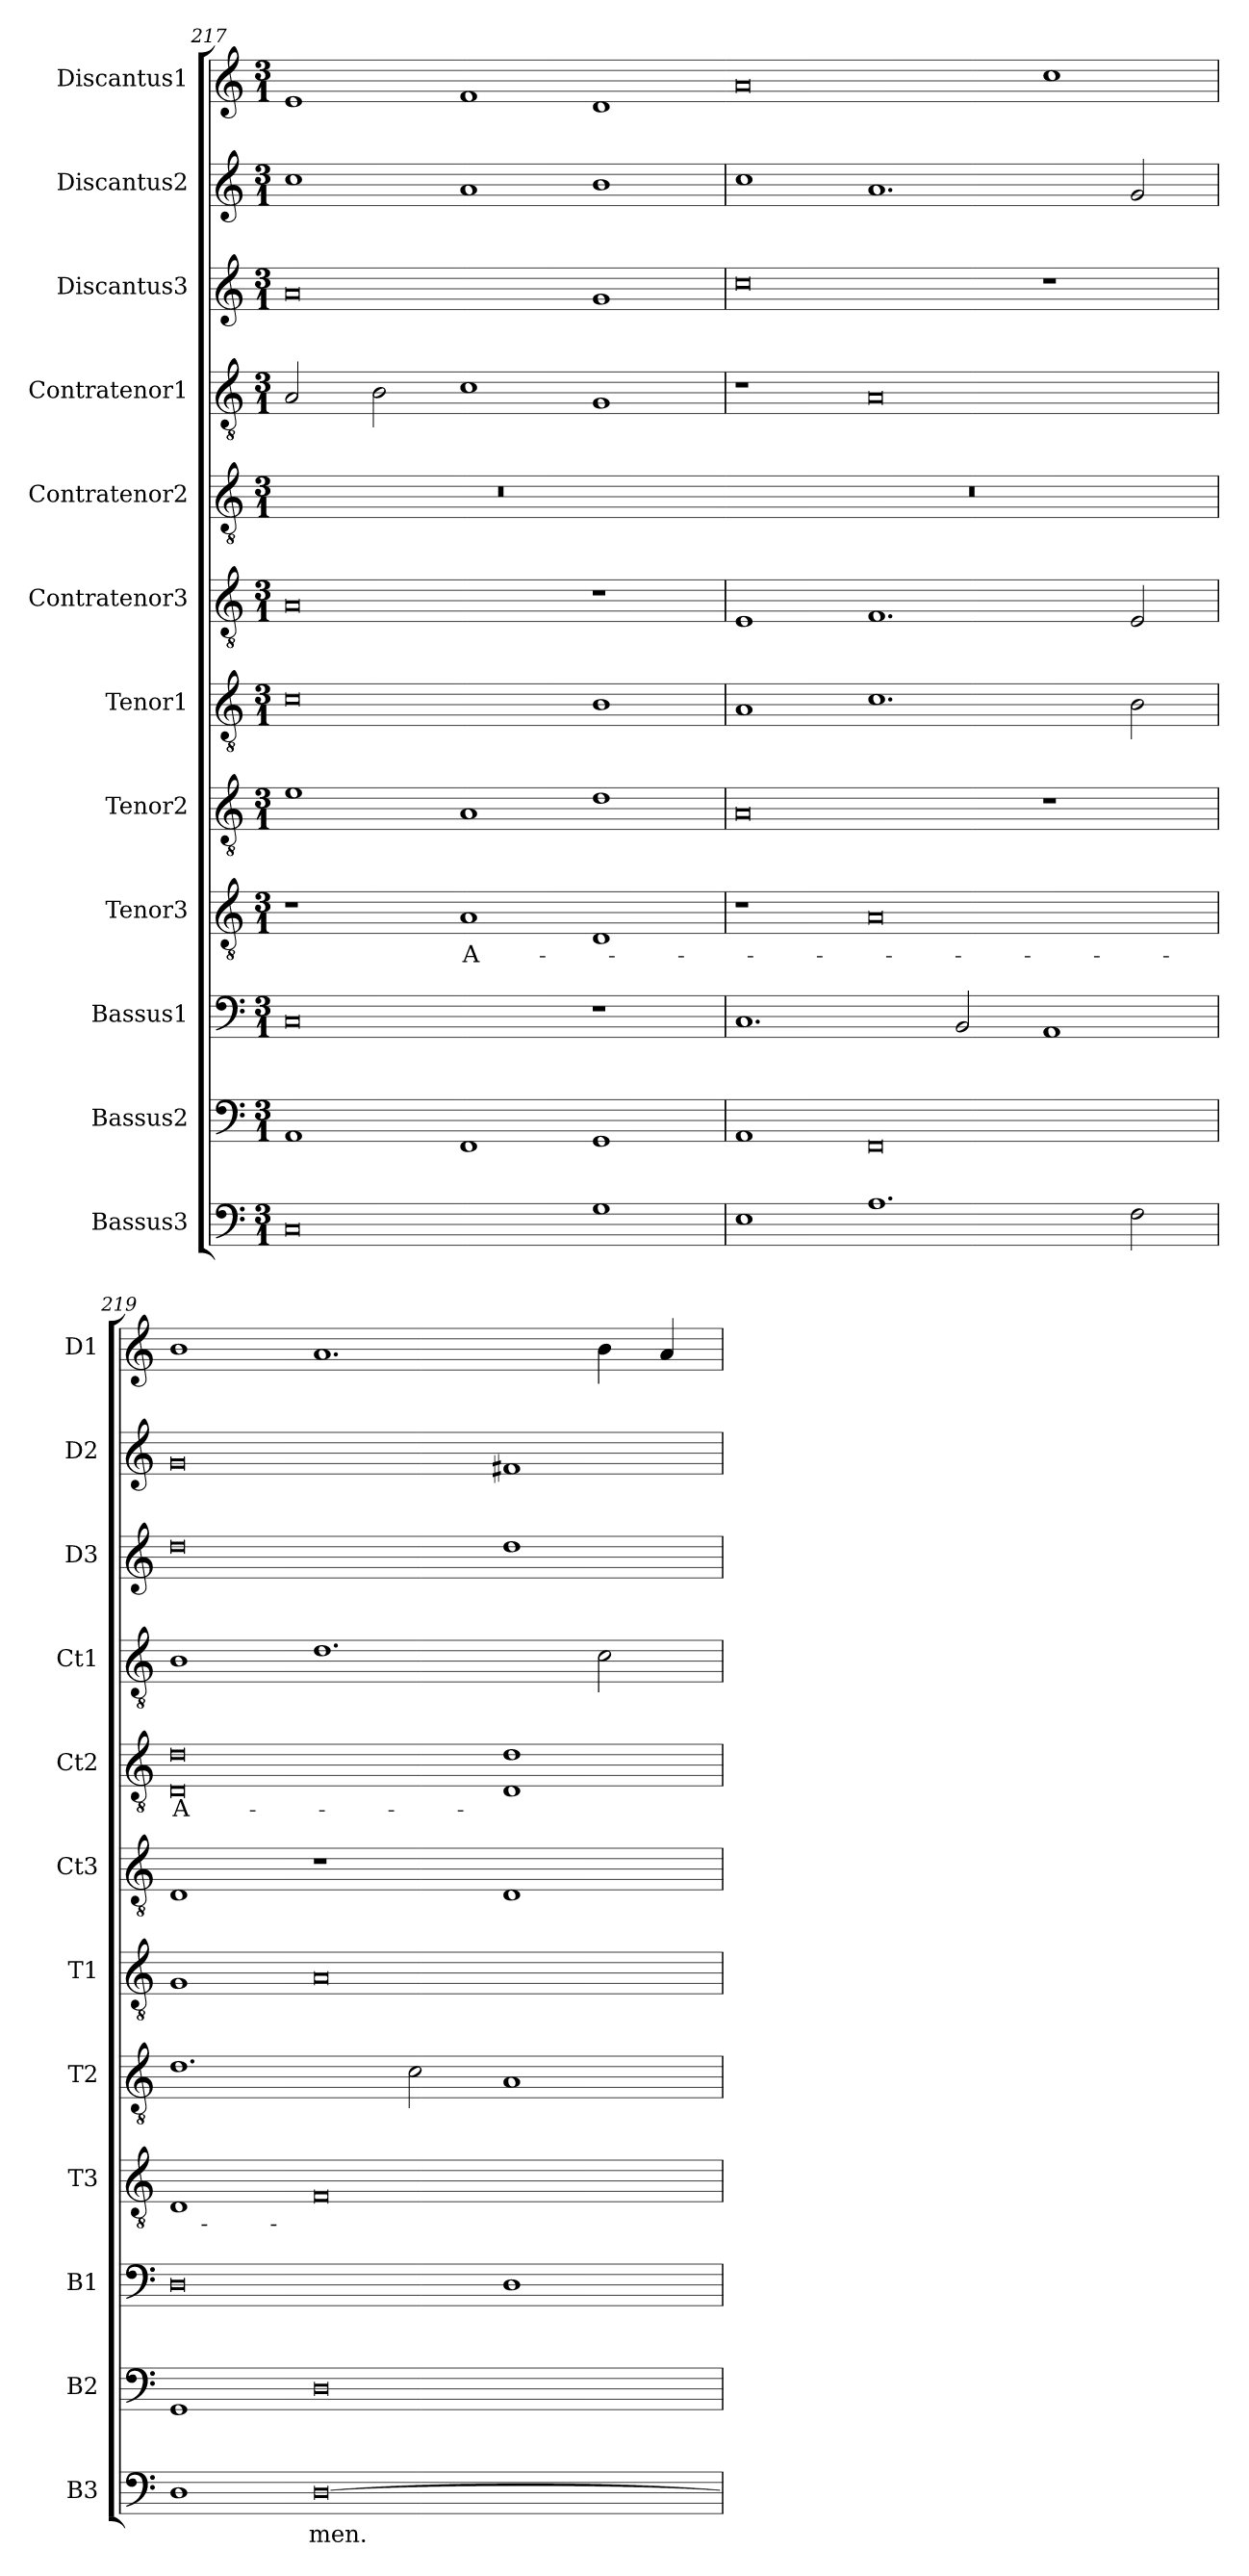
**kern	**text	**kern	**kern	**kern	**text	**kern	**kern	**kern	**kern	**text	**kern	**kern	**kern	**kern
*part12	*part12	*part11	*part10	*part9	*part9	*part8	*part7	*part6	*part5	*part5	*part4	*part3	*part2	*part1
*staff12	*staff12	*staff11	*staff10	*staff9	*staff9	*staff8	*staff7	*staff6	*staff5	*staff5	*staff4	*staff3	*staff2	*staff1
*I"Bassus3	*	*I"Bassus2	*I"Bassus1	*I"Tenor3	*	*I"Tenor2	*I"Tenor1	*I"Contratenor3	*I"Contratenor2	*	*I"Contratenor1	*I"Discantus3	*I"Discantus2	*I"Discantus1
*I'B3	*	*I'B2	*I'B1	*I'T3	*	*I'T2	*I'T1	*I'Ct3	*I'Ct2	*	*I'Ct1	*I'D3	*I'D2	*I'D1
*clefF4	*	*clefF4	*clefF4	*clefGv2	*	*clefGv2	*clefGv2	*clefGv2	*clefGv2	*	*clefGv2	*clefG2	*clefG2	*clefG2
*k[]	*	*k[]	*k[]	*k[]	*	*k[]	*k[]	*k[]	*k[]	*	*k[]	*k[]	*k[]	*k[]
*M3/1	*	*M3/1	*M3/1	*M3/1	*	*M3/1	*M3/1	*M3/1	*M3/1	*	*M3/1	*M3/1	*M3/1	*M3/1
=217	=217	=217	=217	=217	=217	=217	=217	=217	=217	=217	=217	=217	=217	=217
0C	.	1AA	0C	1r	.	1e	0c	0A	0.r	.	2A	0a	1cc	1e
.	.	.	.	.	.	.	.	.	.	.	2B	.	.	.
.	.	1FF	.	1A	A-	1A	.	.	.	.	1c	.	1a	1f
1G	.	1GG	1r	1D	.	1d	1B	1r	.	.	1G	1g	1b	1d
=218	=218-	=218	=218	=218	=218-	=218	=218	=218	=218	=218-	=218	=218	=218	=218-
1E	.	1AA	1.C	1r	.	0A	1A	1E	0.r	.	1r	0cc	1cc	0a
1.A	.	0FF	.	0A	.	.	1.c	1.F	.	.	0A	.	1.a	.
.	.	.	2BB	.	.	.	.	.	.	.	.	.	.	.
.	.	.	1AA	.	.	1r	.	.	.	.	.	1r	.	1cc
2F	.	.	.	.	.	.	2B	2E	.	.	.	.	2g	.
=219	=219	=219	=219	=219	=219	=219	=219	=219	=219	=219	=219	=219	=219	=219
1D	.	1GG	0D	1D	.	1.d	1G	1D	0D 0d	A-	1B	0dd	0g	1b
[0D	-men.	0D	.	0F	.	.	0A	1r	.	.	1.d	.	.	1.a
.	.	.	.	.	.	2c	.	.	.	.	.	.	.	.
.	.	.	1D	.	.	1A	.	1D	1D 1d	.	.	1dd	1f#X	.
.	.	.	.	.	.	.	.	.	.	.	2c	.	.	4b
.	.	.	.	.	.	.	.	.	.	.	.	.	.	4a
=	=	=	=	=	=	=	=	=	=	=	=	=	=	=
*-	*-	*-	*-	*-	*-	*-	*-	*-	*-	*-	*-	*-	*-	*-
